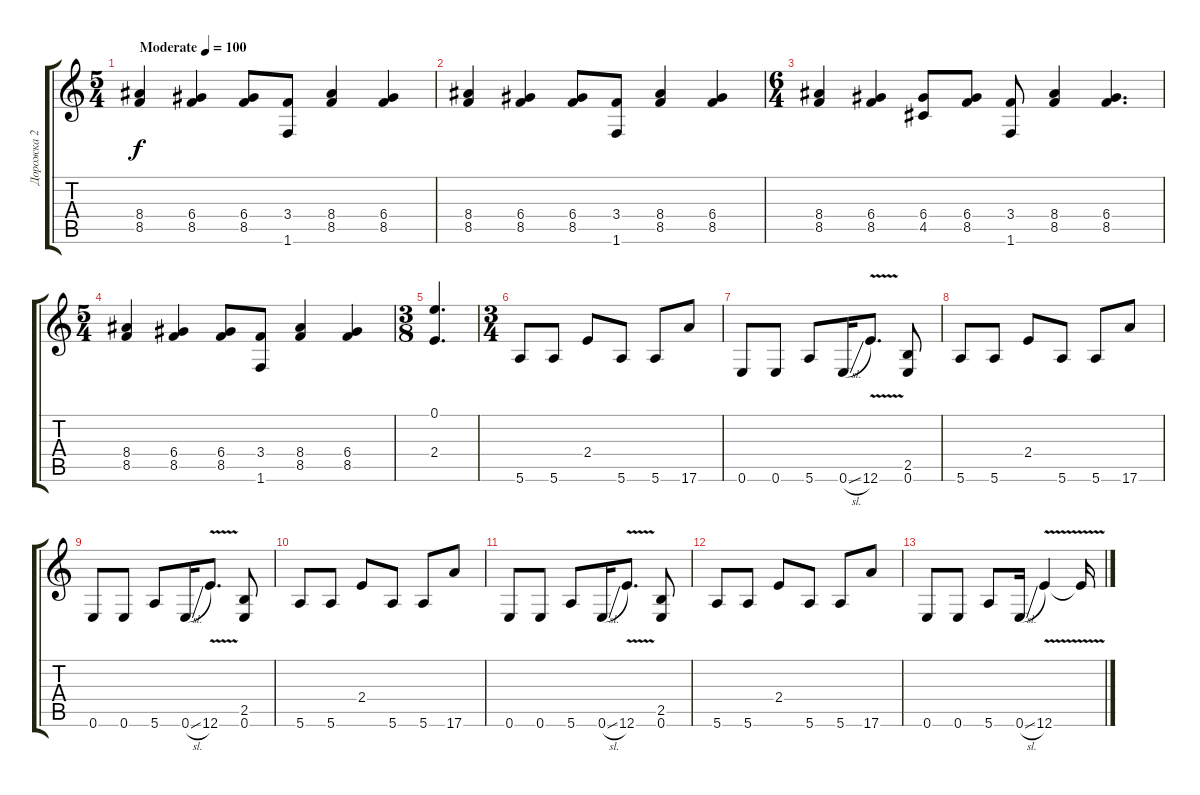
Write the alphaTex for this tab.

\track ("Дорожка 2" "Дорожка 2") {instrument acousticguitarsteel}
\staff {score tabs}
\tuning (E4 B3 G3 D3 A2 E2) {hide}
\ts (5 4)
\tempo (100 "Moderate")
\clef g2
\ks c
(8.4 8.5).4{dy f instrument acousticguitarsteel} (6.4 8.5).4 (6.4 8.5).8 (3.4 1.6).8 (8.4 8.5).4 (6.4 8.5).4 |
(8.4 8.5).4 (6.4 8.5).4 (6.4 8.5).8 (3.4 1.6).8 (8.4 8.5).4 (6.4 8.5).4 |
\ts (6 4)
(8.4 8.5).4 (6.4 8.5).4 (6.4 4.5).8 (6.4 8.5).8 (3.4 1.6).8 (8.4 8.5).4 (6.4 8.5).4{d} |
\ts (5 4)
(8.4 8.5).4 (6.4 8.5).4 (6.4 8.5).8 (3.4 1.6).8 (8.4 8.5).4 (6.4 8.5).4 |
\ts (3 8)
(0.1 2.4).4{d} |
\ts (3 4)
5.6.8 5.6.8 2.4.8 5.6.8 5.6.8 17.6.8 |
0.6.8 0.6.8 5.6.8 0.6{sl}.16 12.6{v}.8{d} (2.5 0.6).8 |
5.6.8 5.6.8 2.4.8 5.6.8 5.6.8 17.6.8 |
0.6.8 0.6.8 5.6.8 0.6{sl}.16 12.6{v}.8{d} (2.5 0.6).8 |
5.6.8 5.6.8 2.4.8 5.6.8 5.6.8 17.6.8 |
0.6.8 0.6.8 5.6.8 0.6{sl}.16 12.6{v}.8{d} (2.5 0.6).8 |
5.6.8 5.6.8 2.4.8 5.6.8 5.6.8 17.6.8 |
0.6.8 0.6.8 5.6.8 0.6{sl}.16 12.6{v}.4 12.6{t}.16
